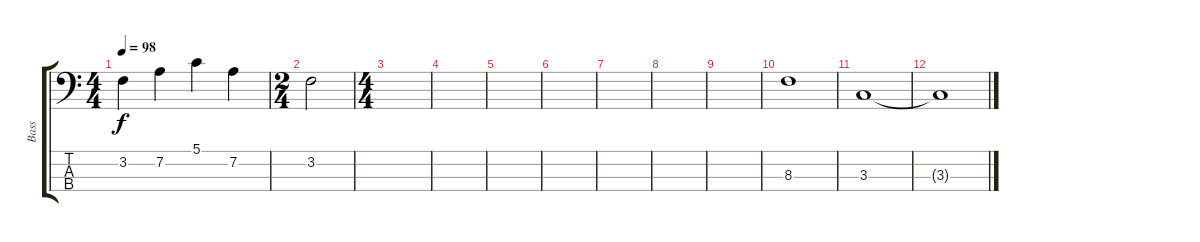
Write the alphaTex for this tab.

\track ("Bass" "Bass") {instrument electricbassfinger}
\staff {score tabs}
\tuning (G2 D2 A1 E1) {hide}
\ts (4 4)
\tempo 98
\clef f4
\ks c
3.2.4{dy f} 7.2.4 5.1.4 7.2.4 |
\ts (2 4)
3.2.2 |
\ts (4 4)
|
|
|
|
|
|
|
8.3.1 |
3.3.1 |
3.3{t}.1
